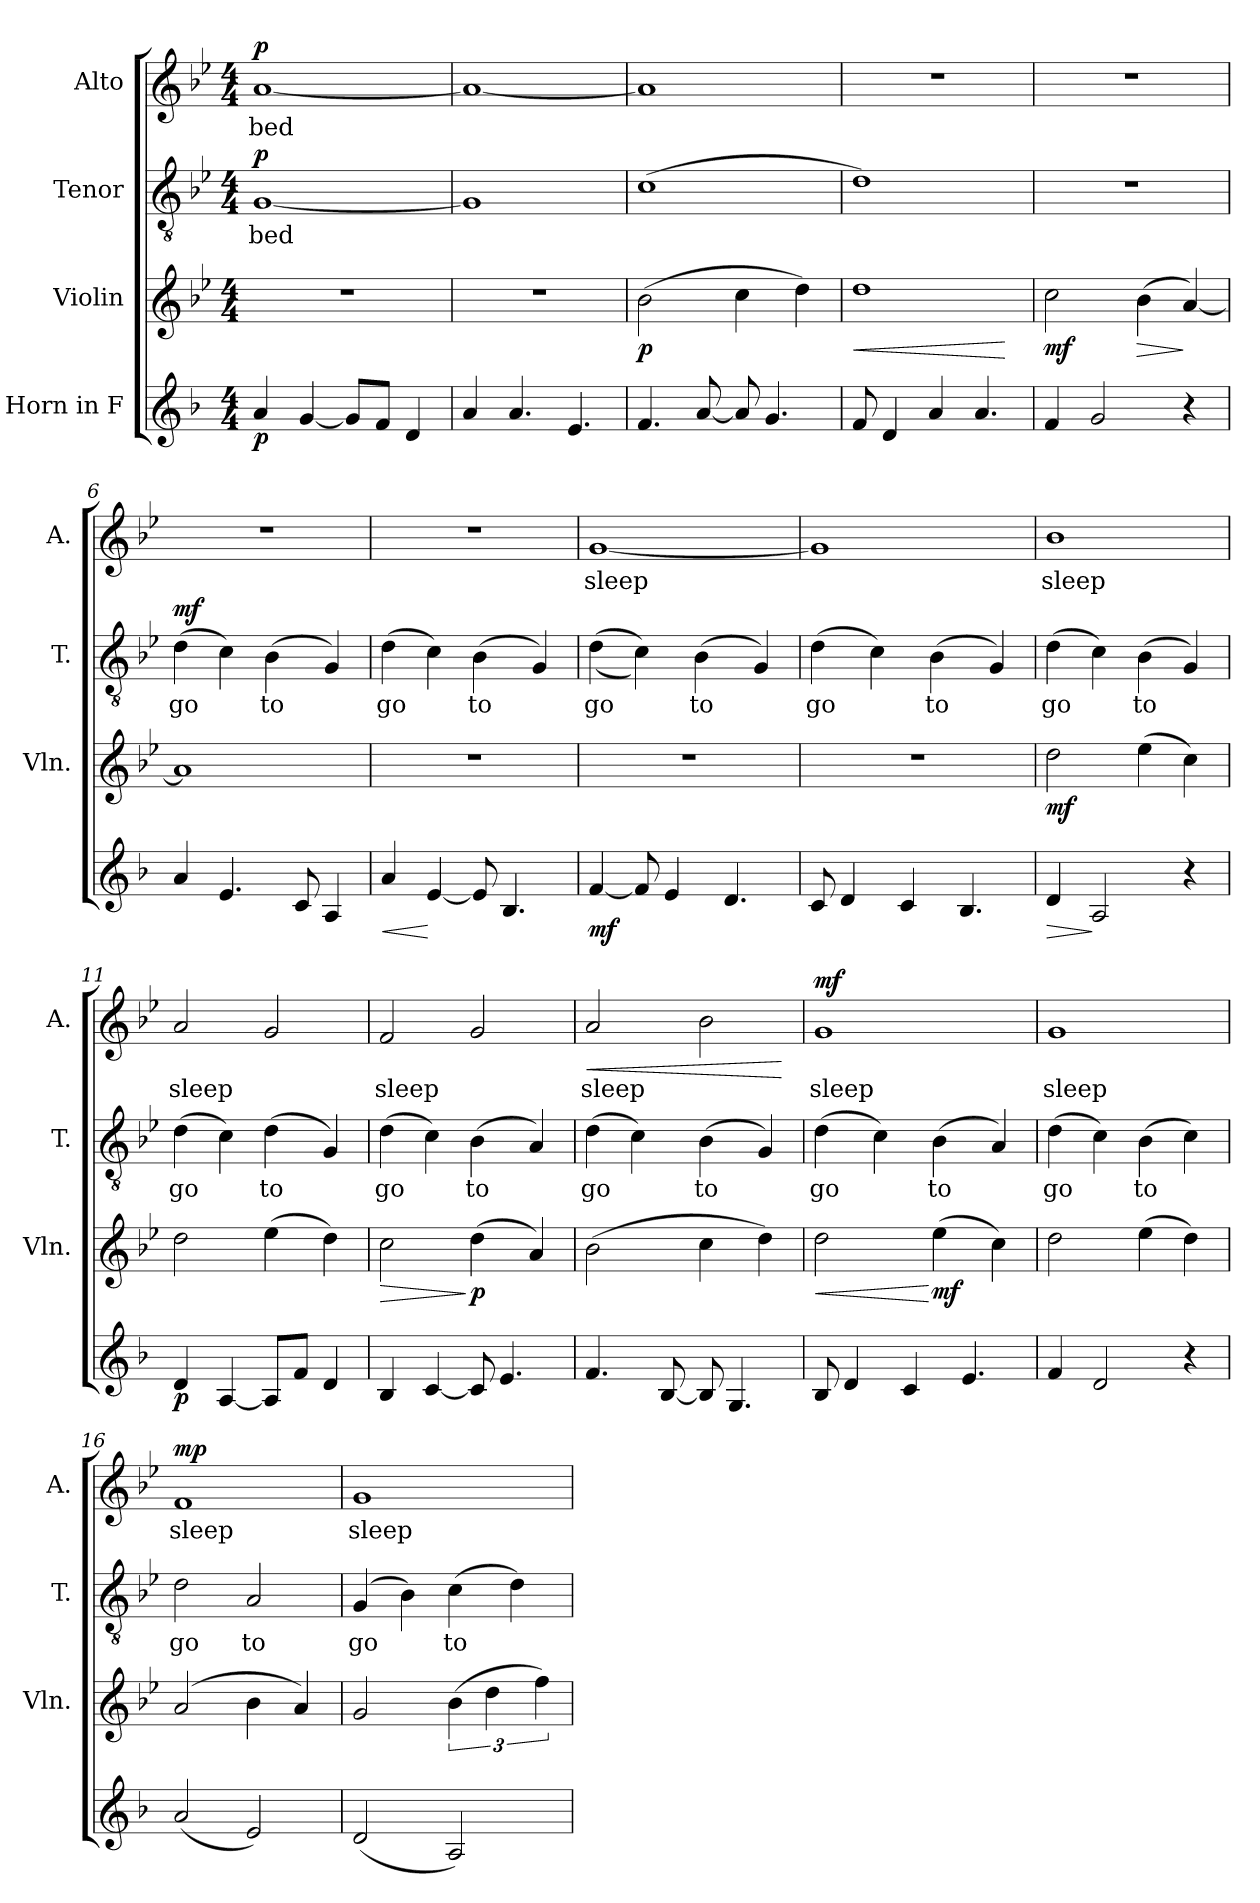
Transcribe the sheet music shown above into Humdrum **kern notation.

**kern	**dynam	**kern	**dynam	**kern	**text	**dynam	**kern	**text	**dynam
*part4	*part4	*part3	*part3	*part2	*part2	*part2	*part1	*part1	*part1
*staff4	*staff4	*staff3	*staff3	*staff2	*staff2	*staff2	*staff1	*staff1	*staff1
*I"Horn in F	*	*I"Violin	*	*I"Tenor	*	*	*I"Alto	*	*
*	*	*I'Vln.	*	*I'T.	*	*	*I'A.	*	*
*clefG2	*	*clefG2	*	*clefGv2	*	*	*clefG2	*	*
*ITrd4c7	*	*	*	*	*	*	*	*	*
*k[b-e-]	*	*k[b-e-]	*	*k[b-e-]	*	*	*k[b-e-]	*	*
*M4/4	*	*M4/4	*	*M4/4	*	*	*M4/4	*	*
*MM120	*	*MM120	*	*MM120	*	*	*MM120	*	*
=1	=1	=1	=1	=1	=1	=1	=1	=1	=1
!	!LO:DY:b	!	!	!	!LO:LY:b	!LO:DY:a	!	!LO:LY:b	!LO:DY:a
4d/	p	1r	.	[1G	bed	p	[1a	bed	p
[4c/	.	.	.	.	.	.	.	.	.
8c/L]	.	.	.	.	.	.	.	.	.
8B-/J	.	.	.	.	.	.	.	.	.
4G/	.	.	.	.	.	.	.	.	.
=2	=2	=2	=2	=2	=2	=2	=2	=2	=2
4d/	.	1r	.	1G]	.	.	1a_	.	.
4.d/	.	.	.	.	.	.	.	.	.
4.A/	.	.	.	.	.	.	.	.	.
=3	=3	=3	=3	=3	=3	=3	=3	=3	=3
!	!	!	!LO:DY:b	!	!	!	!	!	!
4.B-/	.	(2b-\	p	(1c	.	.	1a]	.	.
[8d/	.	.	.	.	.	.	.	.	.
8d/]	.	4cc\	.	.	.	.	.	.	.
4.c/	.	.	.	.	.	.	.	.	.
.	.	4dd\)	.	.	.	.	.	.	.
=4	=4	=4	=4	=4	=4	=4	=4	=4	=4
!	!	!	!LO:HP:b	!	!	!	!	!	!
8B-/	.	1dd	<	1d)	.	.	1r	.	.
4G/	.	.	.	.	.	.	.	.	.
4d/	.	.	.	.	.	.	.	.	.
4.d/	.	.	.	.	.	.	.	.	.
.	.	.	[	.	.	.	.	.	.
=5	=5	=5	=5	=5	=5	=5	=5	=5	=5
!	!	!	!LO:DY:b	!	!	!	!	!	!
4B-/	.	2cc\	mf	1r	.	.	1r	.	.
2c/	.	.	.	.	.	.	.	.	.
!	!	!	!LO:HP:b	!	!	!	!	!	!
.	.	(4b-\	>	.	.	.	.	.	.
4r	.	[4a/)	]	.	.	.	.	.	.
=6	=6	=6	=6	=6	=6	=6	=6	=6	=6
!	!	!	!	!	!LO:LY:b	!LO:DY:a	!	!	!
4d/	.	1a]	.	(4d\	go	mf	1r	.	.
4.A/	.	.	.	4c\)	.	.	.	.	.
!	!	!	!	!	!LO:LY:b	!	!	!	!
.	.	.	.	(4B-\	-to	.	.	.	.
8F/	.	.	.	.	.	.	.	.	.
4D/	.	.	.	4G/)	.	.	.	.	.
!!LO:LB:g=z
=7	=7	=7	=7	=7	=7	=7	=7	=7	=7
!	!LO:HP:b	!	!	!	!LO:LY:b	!	!	!	!
4d/	<	1r	.	(4d\	-go	.	1r	.	.
[4A/	[	.	.	4c\)	.	.	.	.	.
!	!	!	!	!	!LO:LY:b	!	!	!	!
8A/]	.	.	.	(4B-\	-to	.	.	.	.
4.E-/	.	.	.	.	.	.	.	.	.
.	.	.	.	4G/)	.	.	.	.	.
=8	=8	=8	=8	=8	=8	=8	=8	=8	=8
!	!LO:DY:b	!	!	!	!LO:LY:b	!	!	!LO:LY:b	!
[4B-/	mf	1r	.	((4d\	-go	.	[1g	-sleep	.
8B-/]	.	.	.	4c\))	.	.	.	.	.
4A/	.	.	.	.	.	.	.	.	.
!	!	!	!	!	!LO:LY:b	!	!	!	!
.	.	.	.	(4B-\	-to	.	.	.	.
4.G/	.	.	.	.	.	.	.	.	.
.	.	.	.	4G/)	.	.	.	.	.
=9	=9	=9	=9	=9	=9	=9	=9	=9	=9
!	!	!	!	!	!LO:LY:b	!	!	!	!
8F/	.	1r	.	(4d\	-go	.	1g]	.	.
4G/	.	.	.	.	.	.	.	.	.
.	.	.	.	4c\)	.	.	.	.	.
4F/	.	.	.	.	.	.	.	.	.
!	!	!	!	!	!LO:LY:b	!	!	!	!
.	.	.	.	(4B-\	-to	.	.	.	.
4.E-/	.	.	.	.	.	.	.	.	.
.	.	.	.	4G/)	.	.	.	.	.
=10	=10	=10	=10	=10	=10	=10	=10	=10	=10
!	!LO:HP:b	!	!LO:DY:b	!	!LO:LY:b	!	!	!LO:LY:b	!
4G/	>	2dd\	mf	(4d\	-go	.	1b-	sleep	.
2D/	]	.	.	4c\)	.	.	.	.	.
!	!	!	!	!	!LO:LY:b	!	!	!	!
.	.	(4ee-\	.	(4B-\	-to	.	.	.	.
4r	.	4cc\)	.	4G/)	.	.	.	.	.
=11	=11	=11	=11	=11	=11	=11	=11	=11	=11
!	!LO:DY:b	!	!	!	!LO:LY:b	!	!	!LO:LY:b	!
4G/	p	2dd\	.	(4d\	-go	.	2a/	sleep	.
[4D/	.	.	.	4c\)	.	.	.	.	.
!	!	!	!	!	!LO:LY:b	!	!	!	!
8D/L]	.	(4ee-\	.	(4d\	-to	.	2g/	.	.
8B-/J	.	.	.	.	.	.	.	.	.
4G/	.	4dd\)	.	4G/)	.	.	.	.	.
=12	=12	=12	=12	=12	=12	=12	=12	=12	=12
!	!	!	!LO:HP:b	!	!LO:LY:b	!	!	!LO:LY:b	!
4E-/	.	2cc\	>	(4d\	-go	.	2f/	sleep	.
[4F/	.	.	.	4c\)	.	.	.	.	.
!	!	!	!LO:DY:n=1:b	!	!LO:LY:b	!	!	!	!
8F/]	.	(4dd\	] p	(4B-\	-to	.	2g/	.	.
4.A/	.	.	.	.	.	.	.	.	.
.	.	4a/)	.	4A/)	.	.	.	.	.
!!LO:PB:g=z
=13	=13	=13	=13	=13	=13	=13	=13	=13	=13
!	!	!	!	!	!LO:LY:b	!	!	!LO:LY:b	!LO:HP:b
4.B-/	.	(2b-\	.	(4d\	-go	.	2a/	sleep	<
.	.	.	.	4c\)	.	.	.	.	.
[8E-/	.	.	.	.	.	.	.	.	.
!	!	!	!	!	!LO:LY:b	!	!	!	!
8E-/]	.	4cc\	.	(4B-\	-to	.	2b-\	.	.
4.C/	.	.	.	.	.	.	.	.	.
.	.	4dd\)	.	4G/)	.	.	.	.	.
.	.	.	.	.	.	.	.	.	[
=14	=14	=14	=14	=14	=14	=14	=14	=14	=14
!	!	!	!LO:HP:b	!	!LO:LY:b	!	!	!LO:LY:b	!LO:DY:a
8E-/	.	2dd\	<	(4d\	-go	.	1g	sleep	mf
4G/	.	.	.	.	.	.	.	.	.
.	.	.	.	4c\)	.	.	.	.	.
4F/	.	.	.	.	.	.	.	.	.
!	!	!	!LO:DY:n=1:b	!	!LO:LY:b	!	!	!	!
.	.	(4ee-\	[ mf	(4B-\	-to	.	.	.	.
4.A/	.	.	.	.	.	.	.	.	.
.	.	4cc\)	.	4A/)	.	.	.	.	.
=15	=15	=15	=15	=15	=15	=15	=15	=15	=15
!	!	!	!	!	!LO:LY:b	!	!	!LO:LY:b	!
4B-/	.	2dd\	.	(4d\	-go	.	1g	sleep	.
2G/	.	.	.	4c\)	.	.	.	.	.
!	!	!	!	!	!LO:LY:b	!	!	!	!
.	.	(4ee-\	.	(4B-\	-to	.	.	.	.
4r	.	4dd\)	.	4c\)	.	.	.	.	.
=16	=16	=16	=16	=16	=16	=16	=16	=16	=16
!	!	!	!	!	!LO:LY:b	!	!	!LO:LY:b	!LO:DY:a
(2d/	.	(2a/	.	2d\	go	.	1f	sleep	mp
!	!	!	!	!	!LO:LY:b	!	!	!	!
2A/)	.	4b-\	.	2A/	to	.	.	.	.
.	.	4a/)	.	.	.	.	.	.	.
=17	=17	=17	=17	=17	=17	=17	=17	=17	=17
!	!	!	!	!	!LO:LY:b	!	!	!LO:LY:b	!
(2G/	.	2g/	.	(4G/	go	.	1g	sleep	.
.	.	.	.	4B-\)	.	.	.	.	.
!	!	!	!	!	!LO:LY:b	!	!	!	!
2D/)	.	(6b-\	.	(4c\	to	.	.	.	.
.	.	6dd\	.	.	.	.	.	.	.
.	.	.	.	4d\)	.	.	.	.	.
.	.	6ff\)	.	.	.	.	.	.	.
=	=	=	=	=	=	=	=	=	=
*-	*-	*-	*-	*-	*-	*-	*-	*-	*-
